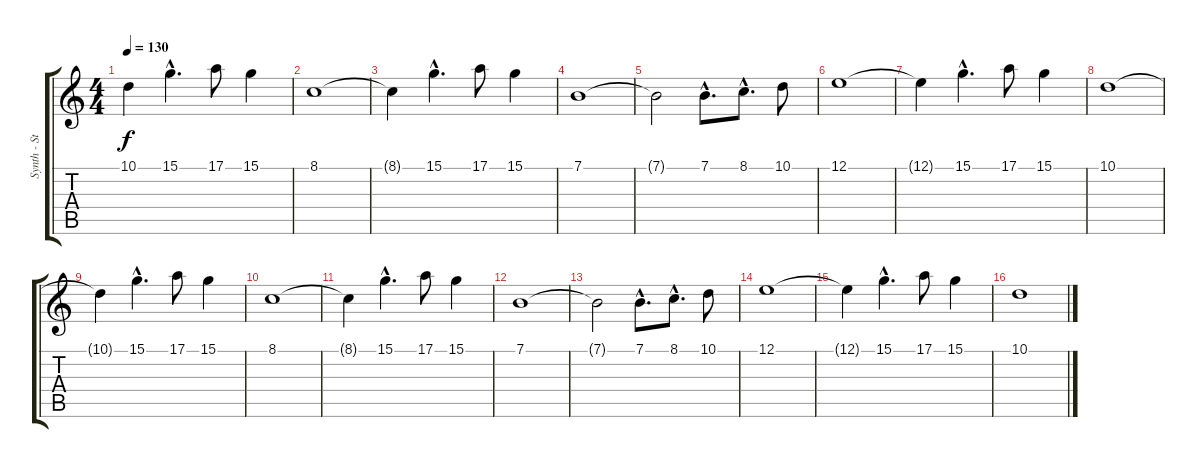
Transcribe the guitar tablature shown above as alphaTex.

\track ("Synth - Steven" "Synth - St") {instrument synthstrings1}
\staff {score tabs}
\tuning (E4 B3 G3 D3 A2 E2) {hide}
\ts (4 4)
\tempo 130
\clef g2
\ks c
10.1{t}.4{dy f} 15.1{hac}.4{d} 17.1.8 15.1.4 |
8.1.1 |
8.1{t}.4 15.1{hac}.4{d} 17.1.8 15.1.4 |
7.1.1 |
7.1{t}.2 7.1{hac}.8{d} 8.1{hac}.8{d} 10.1.8 |
12.1.1 |
12.1{t}.4 15.1{hac}.4{d} 17.1.8 15.1.4 |
10.1.1 |
10.1{t}.4 15.1{hac}.4{d} 17.1.8 15.1.4 |
8.1.1 |
8.1{t}.4 15.1{hac}.4{d} 17.1.8 15.1.4 |
7.1.1 |
7.1{t}.2 7.1{hac}.8{d} 8.1{hac}.8{d} 10.1.8 |
12.1.1 |
12.1{t}.4 15.1{hac}.4{d} 17.1.8 15.1.4 |
10.1.1
